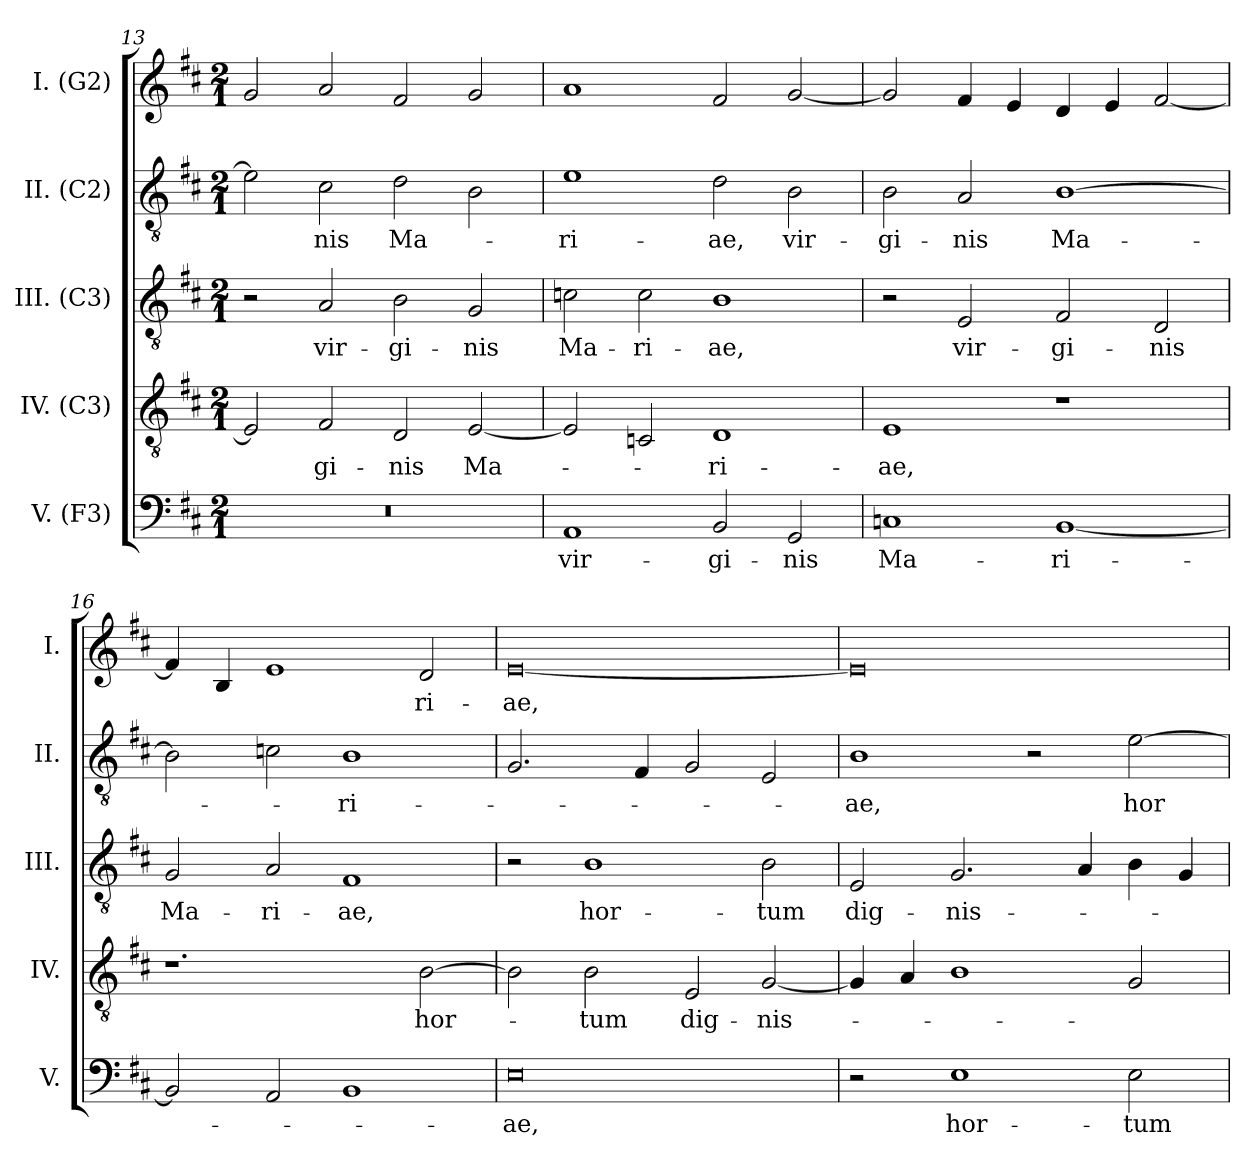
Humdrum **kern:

**kern	**text	**kern	**text	**kern	**text	**kern	**text	**kern	**text
*part5	*part5	*part4	*part4	*part3	*part3	*part2	*part2	*part1	*part1
*staff5	*staff5	*staff4	*staff4	*staff3	*staff3	*staff2	*staff2	*staff1	*staff1
*I"V. (F3)	*	*I"IV. (C3)	*	*I"III. (C3)	*	*I"II. (C2)	*	*I"I. (G2)	*
*I'V.	*	*I'IV.	*	*I'III.	*	*I'II.	*	*I'I.	*
!!LO:PB:g=z
*clefF4	*	*clefGv2	*	*clefGv2	*	*clefGv2	*	*clefG2	*
*	*	*ITrd7c12	*	*ITrd7c12	*	*	*	*	*
*k[f#c#]	*	*k[f#c#]	*	*k[f#c#]	*	*k[f#c#]	*	*k[f#c#]	*
*D:	*	*D:	*	*D:	*	*D:	*	*D:	*
*M2/1	*	*M2/1	*	*M2/1	*	*M2/1	*	*M2/1	*
=13	=13	=13	=13	=13	=13	=13	=13	=13	=13
!LO:N:vis=1	!	!	!	!	!	!	!	!	!
0r	.	2EEi/]	.	2r	.	2ei\]	.	2gi/	.
!	!	!	!LO:LY:b:color=#000000	!	!	!	!	!	!
!	!	!	!	!	!LO:LY:b:color=#000000	!	!	!	!
!	!	!	!	!	!	!	!LO:LY:b:color=#000000	!	!
.	.	2FF#i/	-gi-	2AAi/	vir-	2c#i\	-nis	2ai/	.
!	!	!	!LO:LY:b:color=#000000	!	!	!	!	!	!
!	!	!	!	!	!LO:LY:b:color=#000000	!	!	!	!
!	!	!	!	!	!	!	!LO:LY:b:color=#000000	!	!
.	.	2DDi/	-nis	2BBi\	-gi-	2di\	Ma-	2f#i/	.
!	!	!	!LO:LY:b:color=#000000	!	!	!	!	!	!
!	!	!	!	!	!LO:LY:b:color=#000000	!	!	!	!
.	.	[2EEi/	Ma-	2GGi/	-nis	2Bi\	.	2gi/	.
=14	=14	=14	=14	=14	=14	=14	=14	=14	=14
!	!LO:LY:b:color=#000000	!	!	!	!	!	!	!	!
!	!	!	!	!	!LO:LY:b:color=#000000	!	!	!	!
!	!	!	!	!	!	!	!LO:LY:b:color=#000000	!	!
1AAi	vir-	2EEi/]	.	2Ci\	Ma-	1ei	-ri-	1ai	.
!	!	!	!	!	!LO:LY:b:color=#000000	!	!	!	!
.	.	2CCni/	.	2Ci\	-ri-	.	.	.	.
!	!LO:LY:b:color=#000000	!	!	!	!	!	!	!	!
!	!	!	!LO:LY:b:color=#000000	!	!	!	!	!	!
!	!	!	!	!	!LO:LY:b:color=#000000	!	!	!	!
!	!	!	!	!	!	!	!LO:LY:b:color=#000000	!	!
2BBi/	-gi-	1DDi	-ri-	1BBi	-ae,	2di\	-ae,	2f#i/	.
!	!LO:LY:b:color=#000000	!	!	!	!	!	!	!	!
!	!	!	!	!	!	!	!LO:LY:b:color=#000000	!	!
2GGi/	-nis	.	.	.	.	2Bi\	vir-	[2gi/	.
=15	=15	=15	=15	=15	=15	=15	=15	=15	=15
!	!LO:LY:b:color=#000000	!	!	!	!	!	!	!	!
!	!	!	!LO:LY:b:color=#000000	!	!	!	!	!	!
!	!	!	!	!	!	!	!LO:LY:b:color=#000000	!	!
1Cni	Ma-	1EEi	-ae,	2r	.	2Bi\	-gi-	2gi/]	.
!	!	!	!	!	!LO:LY:b:color=#000000	!	!	!	!
!	!	!	!	!	!	!	!LO:LY:b:color=#000000	!	!
.	.	.	.	2EEi/	vir-	2Ai/	-nis	4f#i/	.
.	.	.	.	.	.	.	.	4ei/	.
!	!LO:LY:b:color=#000000	!	!	!	!	!	!	!	!
!	!	!	!	!	!LO:LY:b:color=#000000	!	!	!	!
!	!	!	!	!	!	!	!LO:LY:b:color=#000000	!	!
[1BBi	-ri-	1r	.	2FF#i/	-gi-	[1Bi	Ma-	4di/	.
.	.	.	.	.	.	.	.	4ei/	.
!	!	!	!	!	!LO:LY:b:color=#000000	!	!	!	!
.	.	.	.	2DDi/	-nis	.	.	[2f#i/	.
=16	=16	=16	=16	=16	=16	=16	=16	=16	=16
!	!	!	!	!	!LO:LY:b:color=#000000	!	!	!	!
2BBi/]	.	1.r	.	2GGi/	Ma-	2Bi\]	.	4f#i/]	.
.	.	.	.	.	.	.	.	4Bi/	.
!	!	!	!	!	!LO:LY:b:color=#000000	!	!	!	!
2AAi/	.	.	.	2AAi/	-ri-	2ci\	.	1ei	.
!	!	!	!	!	!LO:LY:b:color=#000000	!	!	!	!
!	!	!	!	!	!	!	!LO:LY:b:color=#000000	!	!
1BBi	.	.	.	1FF#i	-ae,	1Bi	-ri-	.	.
!	!	!	!LO:LY:b:color=#000000	!	!	!	!	!	!
!	!	!	!	!	!	!	!	!	!LO:LY:b:color=#000000
.	.	[2BBi\	hor-	.	.	.	.	2di/	-ri-
!!LO:LB:g=z
=17	=17	=17	=17	=17	=17	=17	=17	=17	=17
!	!LO:LY:b:color=#000000	!	!	!	!	!	!	!	!
!	!	!	!	!	!	!	!	!	!LO:LY:b:color=#000000
0Ei	-ae,	2BBi\]	.	2r	.	2.Gi/	.	[0ei	-ae,
!	!	!	!LO:LY:b:color=#000000	!	!	!	!	!	!
!	!	!	!	!	!LO:LY:b:color=#000000	!	!	!	!
.	.	2BBi\	-tum	1BBi	hor-	.	.	.	.
.	.	.	.	.	.	4F#i/	.	.	.
!	!	!	!LO:LY:b:color=#000000	!	!	!	!	!	!
.	.	2EEi/	dig-	.	.	2Gi/	.	.	.
!	!	!	!LO:LY:b:color=#000000	!	!	!	!	!	!
!	!	!	!	!	!LO:LY:b:color=#000000	!	!	!	!
.	.	[2GGi/	-nis-	2BBi\	-tum	2Ei/	.	.	.
=18	=18	=18	=18	=18	=18	=18	=18	=18	=18
!	!	!	!	!	!LO:LY:b:color=#000000	!	!	!	!
!	!	!	!	!	!	!	!LO:LY:b:color=#000000	!	!
2r	.	4GGi/]	.	2EEi/	dig-	1Bi	-ae,	0ei]	.
.	.	4AAi/	.	.	.	.	.	.	.
!	!LO:LY:b:color=#000000	!	!	!	!	!	!	!	!
!	!	!	!	!	!LO:LY:b:color=#000000	!	!	!	!
1Ei	hor-	1BBi	.	2.GGi/	-nis-	.	.	.	.
.	.	.	.	.	.	2r	.	.	.
.	.	.	.	4AAi/	.	.	.	.	.
!	!LO:LY:b:color=#000000	!	!	!	!	!	!	!	!
!	!	!	!	!	!	!	!LO:LY:b:color=#000000	!	!
2Ei\	-tum	2GGi/	.	4BBi\	.	[2ei\	hor-	.	.
.	.	.	.	4GGi/	.	.	.	.	.
=	=	=	=	=	=	=	=	=	=
*-	*-	*-	*-	*-	*-	*-	*-	*-	*-
